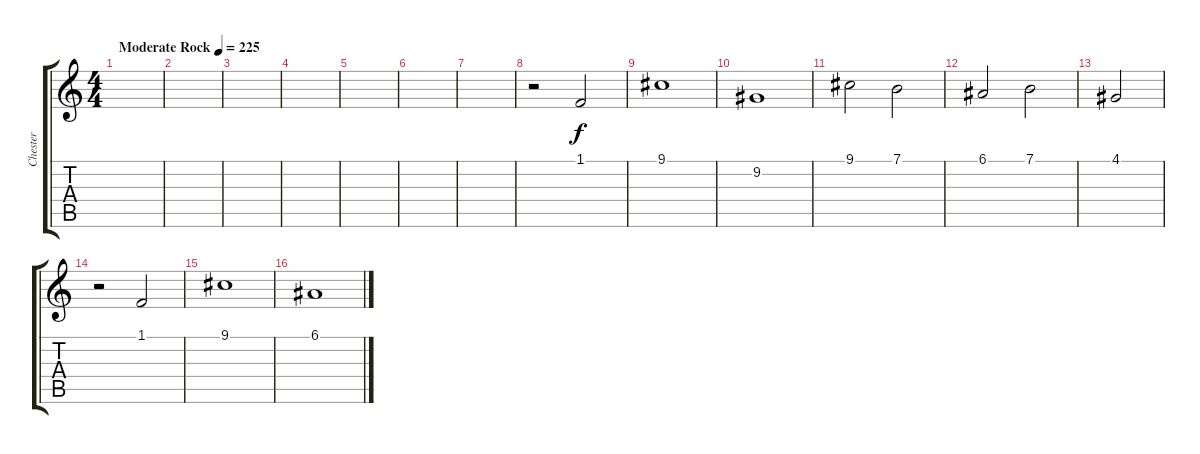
\track ("Chester" "Chester") {instrument violin}
\staff {score tabs}
\tuning (E4 B3 G3 D3 A2 E2) {hide}
\ts (4 4)
\tempo (225 "Moderate Rock")
\clef g2
\ks c
|
|
|
|
|
|
|
r.2 1.1.2 |
9.1.1 |
9.2.1 |
9.1.2 7.1.2 |
6.1.2 7.1.2 |
4.1.2 |
r.2 1.1.2 |
9.1.1 |
6.1.1
